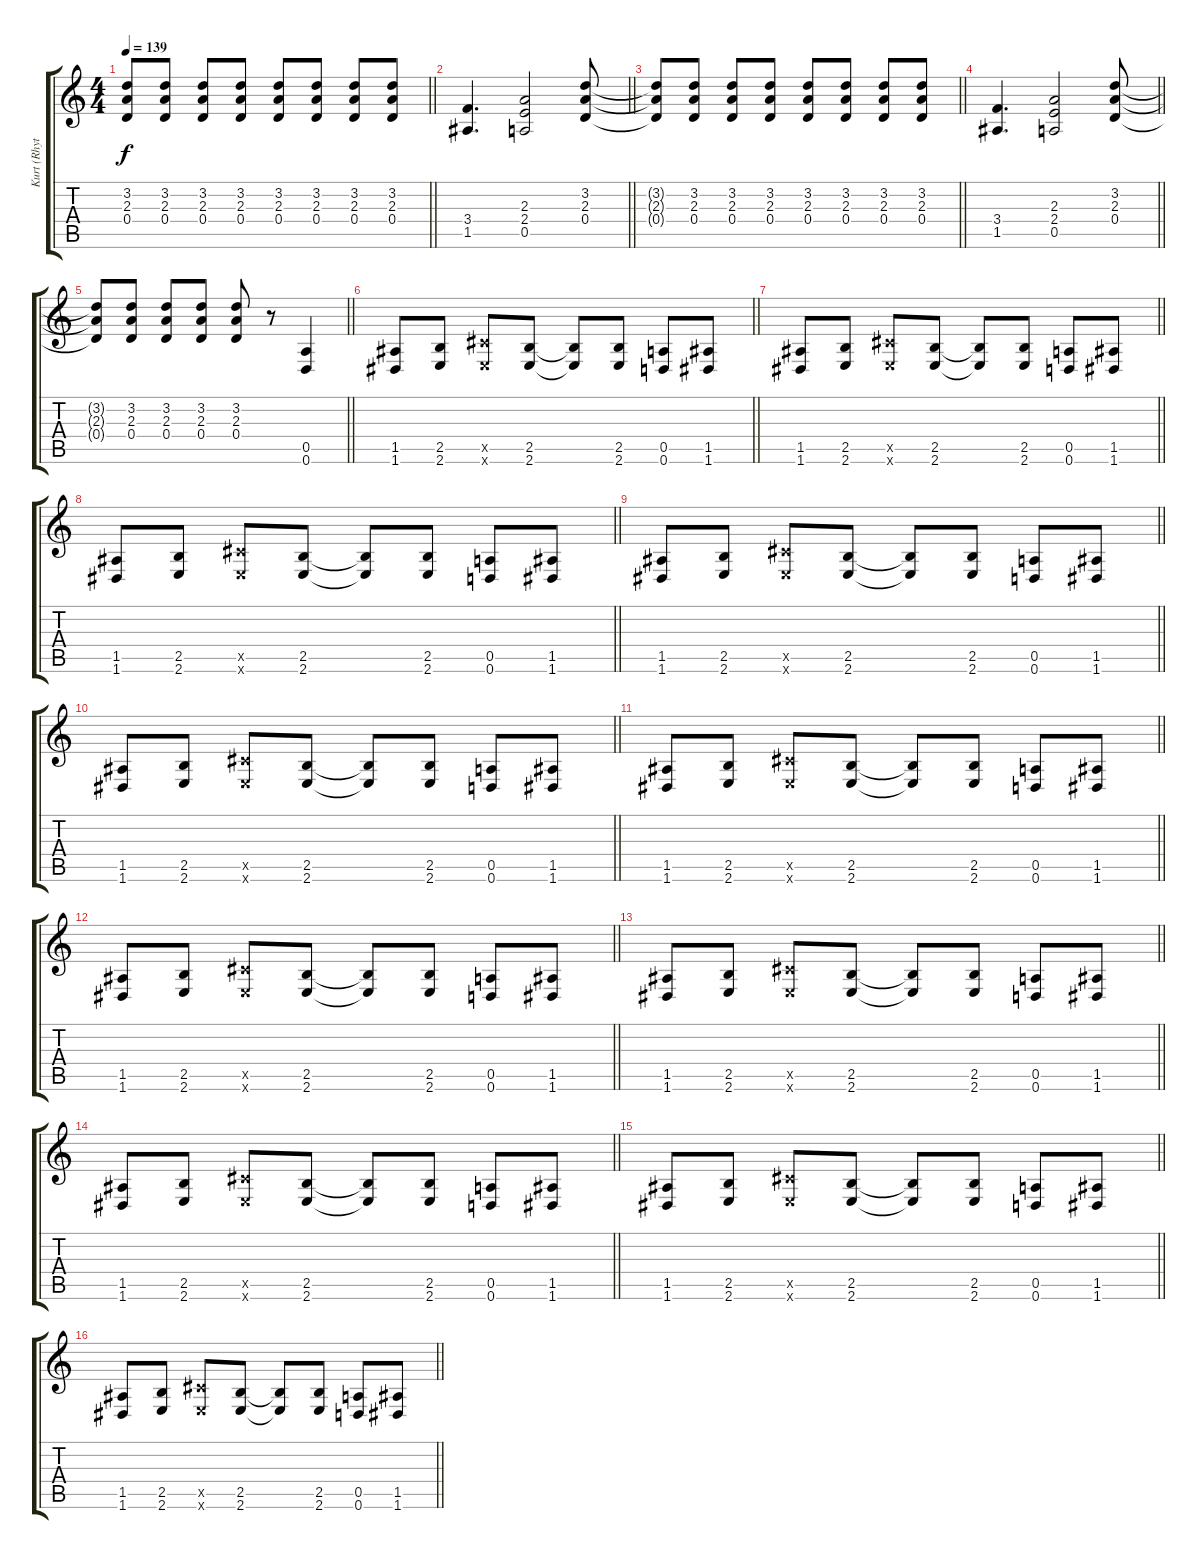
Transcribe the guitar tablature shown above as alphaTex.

\track ("Kurt (Rhythm)" "Kurt (Rhyt") {instrument overdrivenguitar}
\staff {score tabs}
\tuning (E4 B3 G3 D3 A2 D2) {hide}
\ts (4 4)
\tempo 139
\clef g2
\barLineRight lightlight
\ks c
(3.2{t} 2.3{t} 0.4{t}).8{dy f} (3.2 2.3 0.4).8 (3.2 2.3 0.4).8 (3.2 2.3 0.4).8 (3.2 2.3 0.4).8 (3.2 2.3 0.4).8 (3.2 2.3 0.4).8 (3.2 2.3 0.4).8 |
\barLineRight lightlight
(3.4 1.5).4{d} (2.3 2.4 0.5).2 (3.2 2.3 0.4).8 |
\barLineRight lightlight
(3.2{t} 2.3{t} 0.4{t}).8 (3.2 2.3 0.4).8 (3.2 2.3 0.4).8 (3.2 2.3 0.4).8 (3.2 2.3 0.4).8 (3.2 2.3 0.4).8 (3.2 2.3 0.4).8 (3.2 2.3 0.4).8 |
\barLineRight lightlight
(3.4 1.5).4{d} (2.3 2.4 0.5).2 (3.2 2.3 0.4).8 |
\barLineRight lightlight
(3.2{t} 2.3{t} 0.4{t}).8 (3.2 2.3 0.4).8 (3.2 2.3 0.4).8 (3.2 2.3 0.4).8 (3.2 2.3 0.4).8 r.8 (0.5 0.6).4 |
\barLineRight lightlight
(1.5 1.6).8 (2.5 2.6).8 (4.5{x} 2.6{x}).8 (2.5 2.6).8 (2.5{t} 2.6{t}).8 (2.5 2.6).8 (0.5 0.6).8 (1.5 1.6).8 |
\barLineRight lightlight
(1.5 1.6).8 (2.5 2.6).8 (4.5{x} 2.6{x}).8 (2.5 2.6).8 (2.5{t} 2.6{t}).8 (2.5 2.6).8 (0.5 0.6).8 (1.5 1.6).8 |
\barLineRight lightlight
(1.5 1.6).8 (2.5 2.6).8 (4.5{x} 2.6{x}).8 (2.5 2.6).8 (2.5{t} 2.6{t}).8 (2.5 2.6).8 (0.5 0.6).8 (1.5 1.6).8 |
\barLineRight lightlight
(1.5 1.6).8 (2.5 2.6).8 (4.5{x} 2.6{x}).8 (2.5 2.6).8 (2.5{t} 2.6{t}).8 (2.5 2.6).8 (0.5 0.6).8 (1.5 1.6).8 |
\barLineRight lightlight
(1.5 1.6).8 (2.5 2.6).8 (4.5{x} 2.6{x}).8 (2.5 2.6).8 (2.5{t} 2.6{t}).8 (2.5 2.6).8 (0.5 0.6).8 (1.5 1.6).8 |
\barLineRight lightlight
(1.5 1.6).8 (2.5 2.6).8 (4.5{x} 2.6{x}).8 (2.5 2.6).8 (2.5{t} 2.6{t}).8 (2.5 2.6).8 (0.5 0.6).8 (1.5 1.6).8 |
\barLineRight lightlight
(1.5 1.6).8 (2.5 2.6).8 (4.5{x} 2.6{x}).8 (2.5 2.6).8 (2.5{t} 2.6{t}).8 (2.5 2.6).8 (0.5 0.6).8 (1.5 1.6).8 |
\barLineRight lightlight
(1.5 1.6).8 (2.5 2.6).8 (4.5{x} 2.6{x}).8 (2.5 2.6).8 (2.5{t} 2.6{t}).8 (2.5 2.6).8 (0.5 0.6).8 (1.5 1.6).8 |
\barLineRight lightlight
(1.5 1.6).8 (2.5 2.6).8 (4.5{x} 2.6{x}).8 (2.5 2.6).8 (2.5{t} 2.6{t}).8 (2.5 2.6).8 (0.5 0.6).8 (1.5 1.6).8 |
\barLineRight lightlight
(1.5 1.6).8 (2.5 2.6).8 (4.5{x} 2.6{x}).8 (2.5 2.6).8 (2.5{t} 2.6{t}).8 (2.5 2.6).8 (0.5 0.6).8 (1.5 1.6).8 |
\barLineRight lightlight
(1.5 1.6).8 (2.5 2.6).8 (4.5{x} 2.6{x}).8 (2.5 2.6).8 (2.5{t} 2.6{t}).8 (2.5 2.6).8 (0.5 0.6).8 (1.5 1.6).8
